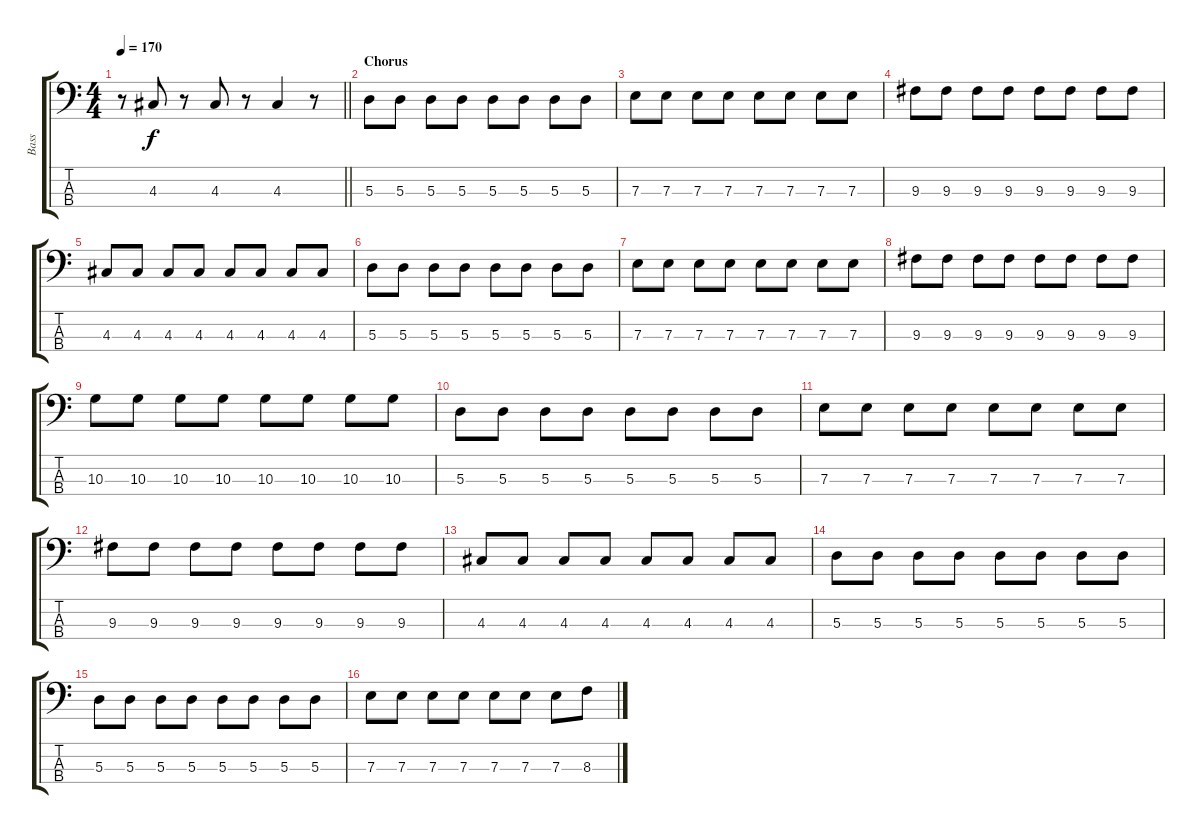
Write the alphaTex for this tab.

\track ("Bass" "Bass") {instrument electricbassfinger}
\staff {score tabs}
\tuning (G2 D2 A1 E1) {hide}
\ts (4 4)
\tempo 170
\clef f4
\barLineRight lightlight
\ks c
r.8{dy f} 4.3.8 r.8 4.3.8 r.8 4.3.4 r.8 |
\section ("" "Chorus")
5.3.8 5.3.8 5.3.8 5.3.8 5.3.8 5.3.8 5.3.8 5.3.8 |
7.3.8 7.3.8 7.3.8 7.3.8 7.3.8 7.3.8 7.3.8 7.3.8 |
9.3.8 9.3.8 9.3.8 9.3.8 9.3.8 9.3.8 9.3.8 9.3.8 |
4.3.8 4.3.8 4.3.8 4.3.8 4.3.8 4.3.8 4.3.8 4.3.8 |
5.3.8 5.3.8 5.3.8 5.3.8 5.3.8 5.3.8 5.3.8 5.3.8 |
7.3.8 7.3.8 7.3.8 7.3.8 7.3.8 7.3.8 7.3.8 7.3.8 |
9.3.8 9.3.8 9.3.8 9.3.8 9.3.8 9.3.8 9.3.8 9.3.8 |
10.3.8 10.3.8 10.3.8 10.3.8 10.3.8 10.3.8 10.3.8 10.3.8 |
5.3.8 5.3.8 5.3.8 5.3.8 5.3.8 5.3.8 5.3.8 5.3.8 |
7.3.8 7.3.8 7.3.8 7.3.8 7.3.8 7.3.8 7.3.8 7.3.8 |
9.3.8 9.3.8 9.3.8 9.3.8 9.3.8 9.3.8 9.3.8 9.3.8 |
4.3.8 4.3.8 4.3.8 4.3.8 4.3.8 4.3.8 4.3.8 4.3.8 |
5.3.8 5.3.8 5.3.8 5.3.8 5.3.8 5.3.8 5.3.8 5.3.8 |
5.3.8 5.3.8 5.3.8 5.3.8 5.3.8 5.3.8 5.3.8 5.3.8 |
7.3.8 7.3.8 7.3.8 7.3.8 7.3.8 7.3.8 7.3.8 8.3.8
